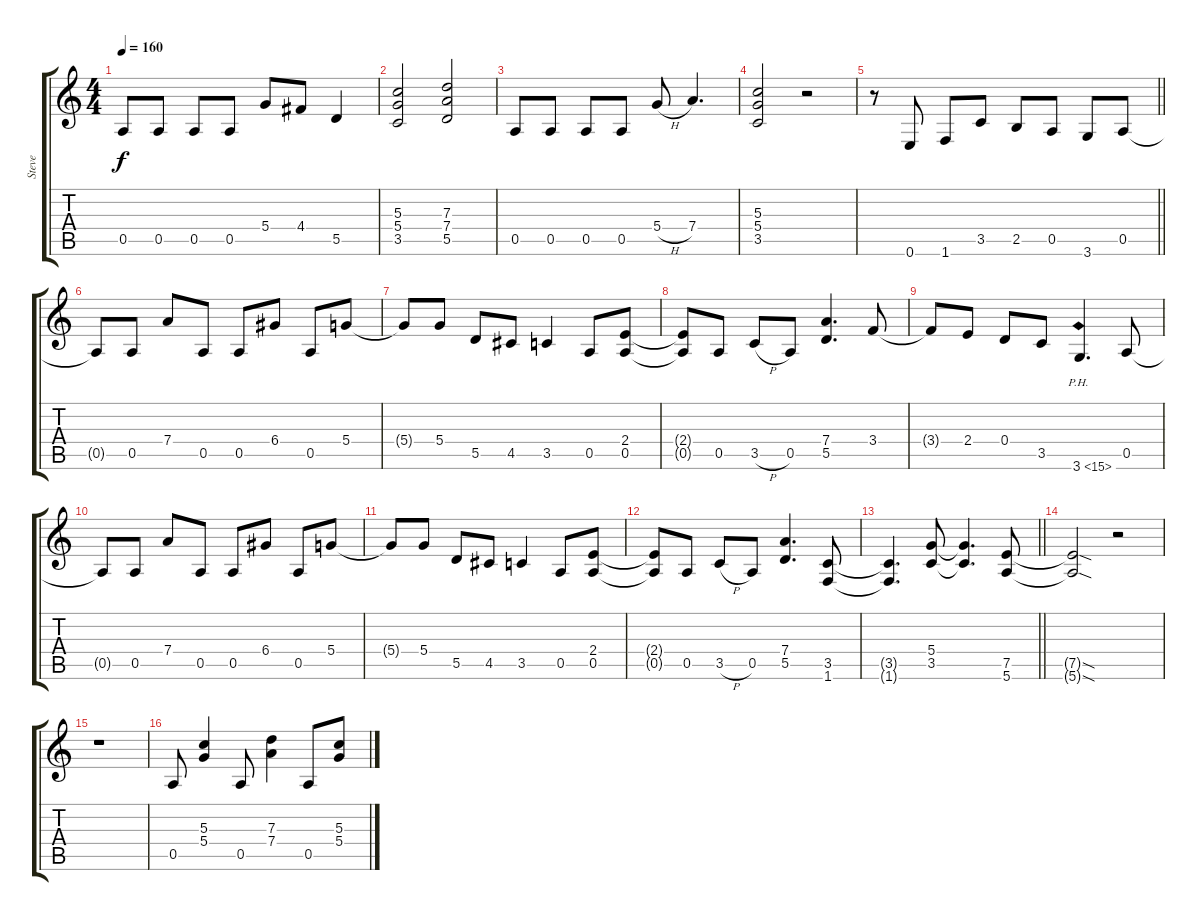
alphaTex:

\track ("Steve" "Steve") {instrument distortionguitar}
\staff {score tabs}
\tuning (E4 B3 G3 D3 A2 E2) {hide}
\ts (4 4)
\tempo 160
\clef g2
\ks c
0.5.8{dy f} 0.5.8 0.5.8 0.5.8 5.4.8 4.4.8 5.5.4 |
(5.3 5.4 3.5).2 (7.3 7.4 5.5).2 |
0.5.8 0.5.8 0.5.8 0.5.8 5.4{h}.8 7.4.4{d} |
(5.3 5.4 3.5).2 r.2 |
\barLineRight lightlight
r.8 0.6.8 1.6.8 3.5.8 2.5.8 0.5.8 3.6.8 0.5.8 |
0.5{t}.8 0.5.8 7.4.8 0.5.8 0.5.8 6.4.8 0.5.8 5.4.8 |
5.4{t}.8 5.4.8 5.5.8 4.5.8 3.5.4 0.5.8 (2.4 0.5).8 |
(2.4{t} 0.5{t}).8 0.5.8 3.5{h}.8 0.5.8 (7.4 5.5).4{d} 3.4.8 |
3.4{t}.8 2.4.8 0.4.8 3.5.8 3.6{ph 12}.4{d} 0.5.8 |
0.5{t}.8 0.5.8 7.4.8 0.5.8 0.5.8 6.4.8 0.5.8 5.4.8 |
5.4{t}.8 5.4.8 5.5.8 4.5.8 3.5.4 0.5.8 (2.4 0.5).8 |
(2.4{t} 0.5{t}).8 0.5.8 3.5{h}.8 0.5.8 (7.4 5.5).4{d} (3.5 1.6).8 |
\barLineRight lightlight
(3.5{t} 1.6{t}).4{d} (5.4 3.5).8 (5.4{t} 3.5{t}).4{d} (7.5 5.6).8 |
(7.5{sod t} 5.6{sod t}).2 r.2 |
r.1 |
0.5.8 (5.3 5.4).4 0.5.8 (7.3 7.4).4 0.5.8 (5.3 5.4).8
